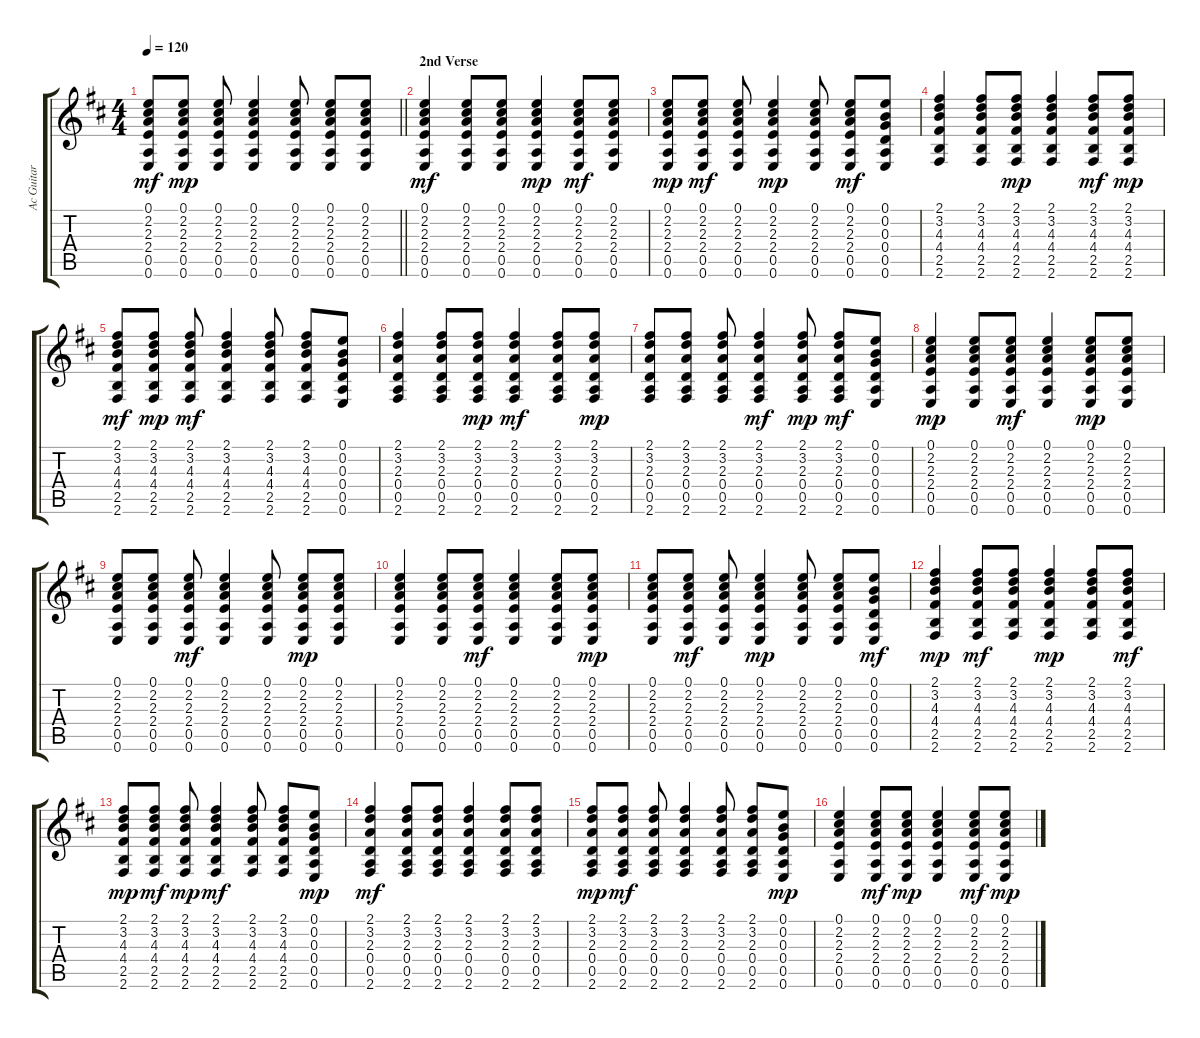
\track ("Ac Guitar" "Ac Guitar") {instrument acousticguitarsteel}
\staff {score tabs}
\tuning (E4 B3 G3 D3 A2 E2) {hide}
\ts (4 4)
\tempo 120
\clef g2
\barLineRight lightlight
\ks d
(0.1 2.2 2.3 2.4 0.5 0.6).8{dy mf} (0.1 2.2 2.3 2.4 0.5 0.6).8{dy mp} (0.1 2.2 2.3 2.4 0.5 0.6).8 (0.1 2.2 2.3 2.4 0.5 0.6).4 (0.1 2.2 2.3 2.4 0.5 0.6).8 (0.1 2.2 2.3 2.4 0.5 0.6).8 (0.1 2.2 2.3 2.4 0.5 0.6).8 |
\section ("" "2nd Verse")
(0.1 2.2 2.3 2.4 0.5 0.6).4{dy mf} (0.1 2.2 2.3 2.4 0.5 0.6).8 (0.1 2.2 2.3 2.4 0.5 0.6).8 (0.1 2.2 2.3 2.4 0.5 0.6).4{dy mp} (0.1 2.2 2.3 2.4 0.5 0.6).8{dy mf} (0.1 2.2 2.3 2.4 0.5 0.6).8 |
(0.1 2.2 2.3 2.4 0.5 0.6).8{dy mp} (0.1 2.2 2.3 2.4 0.5 0.6).8{dy mf} (0.1 2.2 2.3 2.4 0.5 0.6).8 (0.1 2.2 2.3 2.4 0.5 0.6).4{dy mp} (0.1 2.2 2.3 2.4 0.5 0.6).8 (0.1 2.2 2.3 2.4 0.5 0.6).8{dy mf} (0.1 0.2 0.3 0.4 0.5 0.6).8 |
(2.1 3.2 4.3 4.4 2.5 2.6).4 (2.1 3.2 4.3 4.4 2.5 2.6).8 (2.1 3.2 4.3 4.4 2.5 2.6).8{dy mp} (2.1 3.2 4.3 4.4 2.5 2.6).4 (2.1 3.2 4.3 4.4 2.5 2.6).8{dy mf} (2.1 3.2 4.3 4.4 2.5 2.6).8{dy mp} |
(2.1 3.2 4.3 4.4 2.5 2.6).8{dy mf} (2.1 3.2 4.3 4.4 2.5 2.6).8{dy mp} (2.1 3.2 4.3 4.4 2.5 2.6).8{dy mf} (2.1 3.2 4.3 4.4 2.5 2.6).4 (2.1 3.2 4.3 4.4 2.5 2.6).8 (2.1 3.2 4.3 4.4 2.5 2.6).8 (0.1 0.2 0.3 0.4 0.5 0.6).8 |
(2.1 3.2 2.3 0.4 0.5 2.6).4 (2.1 3.2 2.3 0.4 0.5 2.6).8 (2.1 3.2 2.3 0.4 0.5 2.6).8{dy mp} (2.1 3.2 2.3 0.4 0.5 2.6).4{dy mf} (2.1 3.2 2.3 0.4 0.5 2.6).8 (2.1 3.2 2.3 0.4 0.5 2.6).8{dy mp} |
(2.1 3.2 2.3 0.4 0.5 2.6).8 (2.1 3.2 2.3 0.4 0.5 2.6).8 (2.1 3.2 2.3 0.4 0.5 2.6).8 (2.1 3.2 2.3 0.4 0.5 2.6).4{dy mf} (2.1 3.2 2.3 0.4 0.5 2.6).8{dy mp} (2.1 3.2 2.3 0.4 0.5 2.6).8{dy mf} (0.1 0.2 0.3 0.4 0.5 0.6).8 |
(0.1 2.2 2.3 2.4 0.5 0.6).4{dy mp} (0.1 2.2 2.3 2.4 0.5 0.6).8 (0.1 2.2 2.3 2.4 0.5 0.6).8{dy mf} (0.1 2.2 2.3 2.4 0.5 0.6).4 (0.1 2.2 2.3 2.4 0.5 0.6).8{dy mp} (0.1 2.2 2.3 2.4 0.5 0.6).8 |
(0.1 2.2 2.3 2.4 0.5 0.6).8 (0.1 2.2 2.3 2.4 0.5 0.6).8 (0.1 2.2 2.3 2.4 0.5 0.6).8{dy mf} (0.1 2.2 2.3 2.4 0.5 0.6).4 (0.1 2.2 2.3 2.4 0.5 0.6).8 (0.1 2.2 2.3 2.4 0.5 0.6).8{dy mp} (0.1 2.2 2.3 2.4 0.5 0.6).8 |
(0.1 2.2 2.3 2.4 0.5 0.6).4 (0.1 2.2 2.3 2.4 0.5 0.6).8 (0.1 2.2 2.3 2.4 0.5 0.6).8{dy mf} (0.1 2.2 2.3 2.4 0.5 0.6).4 (0.1 2.2 2.3 2.4 0.5 0.6).8 (0.1 2.2 2.3 2.4 0.5 0.6).8{dy mp} |
(0.1 2.2 2.3 2.4 0.5 0.6).8 (0.1 2.2 2.3 2.4 0.5 0.6).8{dy mf} (0.1 2.2 2.3 2.4 0.5 0.6).8 (0.1 2.2 2.3 2.4 0.5 0.6).4{dy mp} (0.1 2.2 2.3 2.4 0.5 0.6).8 (0.1 2.2 2.3 2.4 0.5 0.6).8 (0.1 0.2 0.3 0.4 0.5 0.6).8{dy mf} |
(2.1 3.2 4.3 4.4 2.5 2.6).4{dy mp} (2.1 3.2 4.3 4.4 2.5 2.6).8{dy mf} (2.1 3.2 4.3 4.4 2.5 2.6).8 (2.1 3.2 4.3 4.4 2.5 2.6).4{dy mp} (2.1 3.2 4.3 4.4 2.5 2.6).8 (2.1 3.2 4.3 4.4 2.5 2.6).8{dy mf} |
(2.1 3.2 4.3 4.4 2.5 2.6).8{dy mp} (2.1 3.2 4.3 4.4 2.5 2.6).8{dy mf} (2.1 3.2 4.3 4.4 2.5 2.6).8{dy mp} (2.1 3.2 4.3 4.4 2.5 2.6).4{dy mf} (2.1 3.2 4.3 4.4 2.5 2.6).8 (2.1 3.2 4.3 4.4 2.5 2.6).8 (0.1 0.2 0.3 0.4 0.5 0.6).8{dy mp} |
(2.1 3.2 2.3 0.4 0.5 2.6).4{dy mf} (2.1 3.2 2.3 0.4 0.5 2.6).8 (2.1 3.2 2.3 0.4 0.5 2.6).8 (2.1 3.2 2.3 0.4 0.5 2.6).4 (2.1 3.2 2.3 0.4 0.5 2.6).8 (2.1 3.2 2.3 0.4 0.5 2.6).8 |
(2.1 3.2 2.3 0.4 0.5 2.6).8{dy mp} (2.1 3.2 2.3 0.4 0.5 2.6).8{dy mf} (2.1 3.2 2.3 0.4 0.5 2.6).8 (2.1 3.2 2.3 0.4 0.5 2.6).4 (2.1 3.2 2.3 0.4 0.5 2.6).8 (2.1 3.2 2.3 0.4 0.5 2.6).8 (0.1 0.2 0.3 0.4 0.5 0.6).8{dy mp} |
(0.1 2.2 2.3 2.4 0.5 0.6).4 (0.1 2.2 2.3 2.4 0.5 0.6).8{dy mf} (0.1 2.2 2.3 2.4 0.5 0.6).8{dy mp} (0.1 2.2 2.3 2.4 0.5 0.6).4 (0.1 2.2 2.3 2.4 0.5 0.6).8{dy mf} (0.1 2.2 2.3 2.4 0.5 0.6).8{dy mp}
